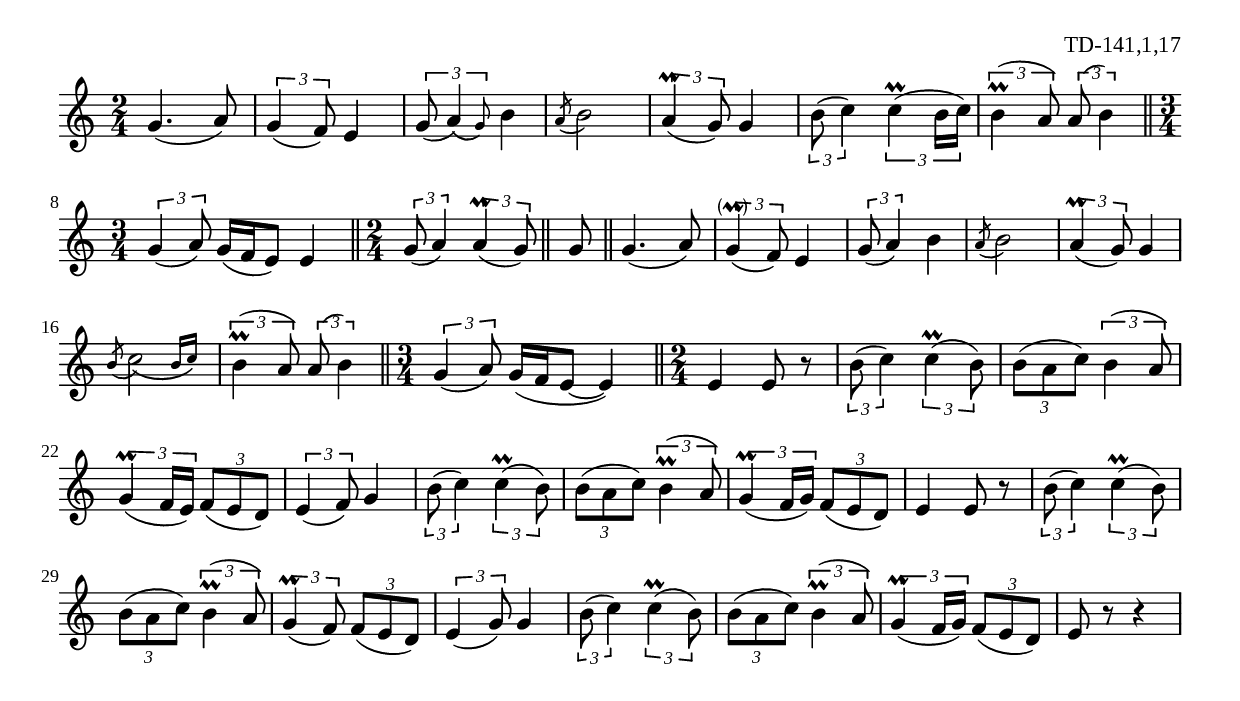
%{
TD_141_1_17
%}

\include "td-preamble.ly"

\score {
\relative c'' {
%\tempo 4 = 76
\time 2/4
%\cadenzaOn
\phrasingSlurDown
g4.( a8) | \times 2/3 { g4( f8) } e4 | \times 2/3 { g8( \afterGrace a4)\( g8\) } b4 |
\acciaccatura a8 b2 | \times 2/3 { a4\prall( g8) } g4 |
%%
\times 2/3 { b8( c4) } \times 2/3 { c4\prall( b16[ c]) } |
\times 2/3 { b4\prall( a8) } \times 2/3 { a8( b4) } \bar "||"
\time 3/4 \times 2/3 { g4( a8) } g16[( f e8]) e4 \bar "||"
\time 2/4 \times 2/3 { g8( a4) } \times 2/3 { a\prall( g8) } |
%%
\set Score.measureLength = #(ly:make-moment 1 8)
\bar "||" g8 \bar "||"
\set Score.measureLength = #(ly:make-moment 2 4)
\parS
g4.( a8) | \times 2/3 { g4-\parenthesize\prall( f8) } e4 | 
\times 2/3 { g8( a4) } b | \acciaccatura a8 b2 |
\times 2/3 { a4\prall( g8) } g4 |
%% 
\acciaccatura b8 \afterGrace c2\( { b16[ c]\) } |
\times 2/3 { b4\prall( a8) } \times 2/3 { a( b4) } \bar "||"
\time 3/4 \times 2/3 { g4( a8) } g16[( f e8]~ e4)  \bar "||"
\time 2/4 e4 e8 r | 
%%
\times 2/3 { b'8( c4) } \times 2/3 { c\prall( b8) } |
\times 2/3 { b8[( a c]) } \times 2/3 { b4( a8) } | 
\times 2/3 { g4\prall( f16[ e]) } \times 2/3 { f8[( e d]) } | \times 2/3 { e4( f8) } g4 |
%%
\times 2/3 { b8( c4) } \times 2/3 { c\prall( b8) } | 
\times 2/3 { b8[( a c]) } \times 2/3 { b4\prall( a8) } |
\times 2/3 { g4\prall( f16[ g]) } \times 2/3 { f8[( e d]) } | e4 e8 r |
%%
\times 2/3 { b'8( c4) } \times 2/3 { c\prall( b8) } | 
\times 2/3 { b8[( a c]) } \times 2/3 { b4\prall( a8) } |
\times 2/3 { g4\prall( f8) } \times 2/3 { f8[( e d]) } | \times 2/3 { e4( g8) } g4  |
%%
\times 2/3 { b8( c4) } \times 2/3 { c\prall( b8) } | 
\times 2/3 { b8[( a c]) } \times 2/3 { b4\prall( a8) } |
\times 2/3 { g4\prall( f16[ g]) } \times 2/3 { f8[( e d]) } | e8 r r4 |
}
%\addlyrics { }
%
\layout {
%     \context { 
%	    \Staff \remove "Time_signature_engraver" } 
  indent = #0
  line-width = 190\mm
  ragged-right=##f
}
%
\midi { 
	\context {
		\Score
		tempoWholesPerMinute = #(ly:make-moment 76 4)
		}
	}
}
%
\header{
  opus = "TD-141,1,17"
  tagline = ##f
}

